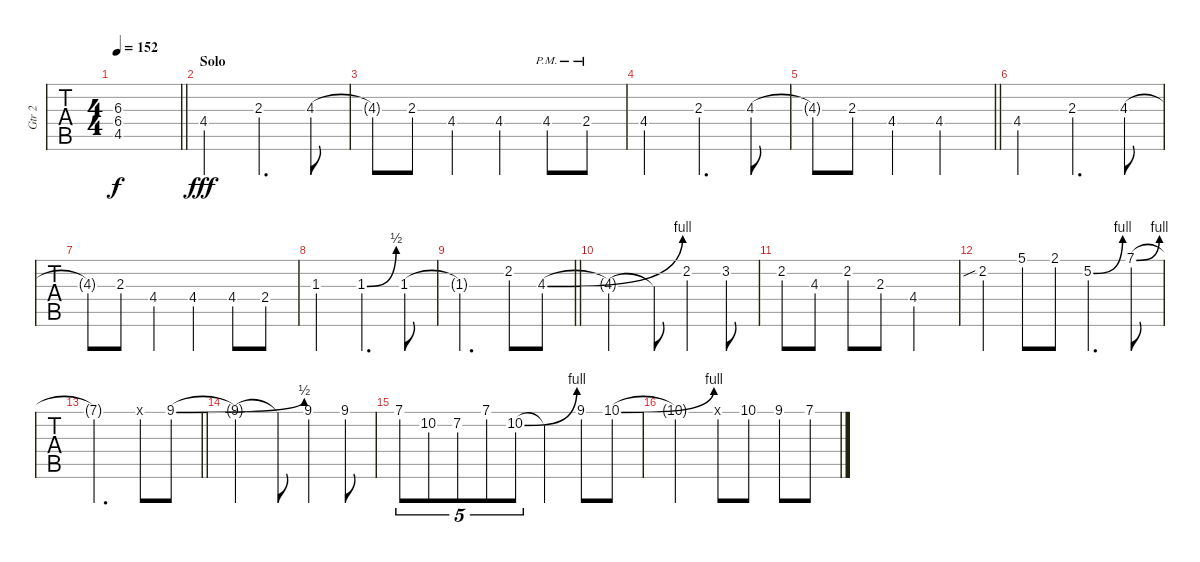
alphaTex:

\track ("Gtr 2" "Gtr 2") {instrument distortionguitar}
\staff {tabs}
\tuning (E4 B3 G3 D3 A2 E2) {hide}
\ts (4 4)
\tempo 152
\clef g2
\barLineRight lightlight
\ks c
(6.3 6.4 4.5).1{dy f} |
\section ("" "Solo")
4.4.2{dy fff} 2.3.4{d} 4.3.8 |
4.3{t}.8 2.3.8 4.4.4 4.4.4 4.4{pm}.8 2.4{pm}.8 |
4.4.2 2.3.4{d} 4.3.8 |
\barLineRight lightlight
4.3{t}.8 2.3.8 4.4.4 4.4.2 |
4.4.2 2.3.4{d} 4.3.8 |
4.3{t}.8 2.3.8 4.4.4 4.4.4 4.4.8 2.4.8 |
1.3.2 1.3{be (bend 0 0 60 2)}.4{d} 1.3.8 |
\barLineRight lightlight
1.3{t}.2{d} 2.2.8 4.3{be (bend 0 0 60 4)}.8 |
4.3{t}.2 4.3{t}.8 2.2.4 3.2.8 |
2.2.8 4.3.8 2.2.8 2.3.8 4.4.2 |
2.2{sib}.4 5.1.8 2.1.8 5.2{be (bend 0 0 60 4)}.4{d} 7.1{be (bend 0 0 60 4)}.8 |
\barLineRight lightlight
7.1{t}.2{d} 0.1{x}.8 9.1{be (bend 0 0 60 2)}.8 |
9.1{t}.2 9.1{t}.8 9.1.4 9.1.8 |
7.1.8{tu (5 4)} 10.2.8{tu (5 4)} 7.2.8{tu (5 4)} 7.1.8{tu (5 4)} 10.2{be (bend 0 0 60 4)}.8{tu (5 4)} 10.2{t}.4 9.1.8 10.1{be (bend 0 0 60 4)}.8 |
10.1{t}.2 0.1{x}.8 10.1.8 9.1.8 7.1.8
